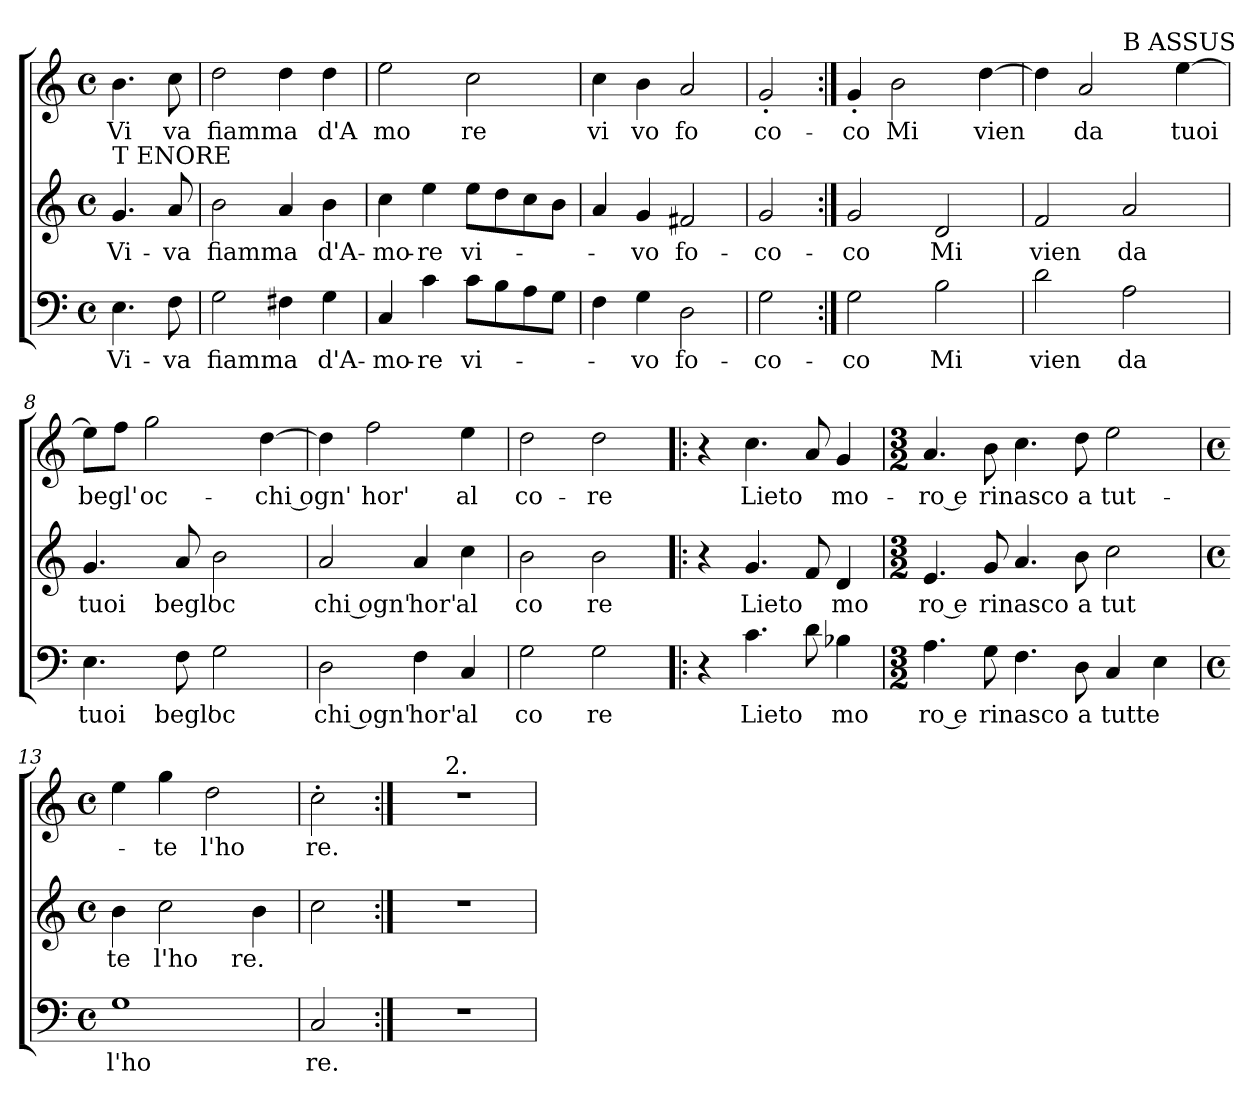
**kern	**text	**kern	**text	**kern	**text
*part3	*part3	*part2	*part2	*part1	*part1
*staff3	*staff3	*staff2	*staff2	*staff1	*staff1
*clefF4	*	*clefG2	*	*clefG2	*
*k[]	*	*k[]	*	*k[]	*
*C:	*	*C:	*	*C:	*
*M4/4	*	*M4/4	*	*M4/4	*
*met(c)	*	*met(c)	*	*met(c)	*
=1	=1	=1	=1	=1	=1
!	!	!LO:TX:a:t=T ENORE	!	!	!
!	!LO:LY:b	!	!LO:LY:b	!	!LO:LY:b
4.E\	Vi-	4.g/	Vi-	4.b\	Vi
!	!LO:LY:b	!	!LO:LY:b	!	!LO:LY:b
8F\	-va	8a/	-va	8cc\	va
=2	=2	=2	=2	=2	=2
!	!LO:LY:b	!	!LO:LY:b	!	!LO:LY:b
2G\	fiamma	2b\	fiamma	2dd\	fiamma
4F#X\	.	4a/	.	4dd\	.
!	!LO:LY:b	!	!LO:LY:b	!	!LO:LY:b
4G\	d'A-	4b\	d'A-	4dd\	d'A
=3	=3	=3	=3	=3	=3
!	!LO:LY:b	!	!LO:LY:b	!	!LO:LY:b
4C/	-mo-	4cc\	-mo-	2ee\	mo
!	!LO:LY:b	!	!LO:LY:b	!	!
4c\	-re	4ee\	-re	.	.
!	!LO:LY:b	!	!LO:LY:b	!	!LO:LY:b
8c\L	vi-	8ee\L	vi-	2cc\	re
8B\	.	8dd\	.	.	.
8A\	.	8cc\	.	.	.
8G\J	.	8b\J	.	.	.
=4	=4	=4	=4	=4	=4
!	!	!	!	!	!LO:LY:b
4F\	.	4a/	.	4cc\	vi
!	!LO:LY:b	!	!LO:LY:b	!	!LO:LY:b
4G\	-vo	4g/	-vo	4b\	vo
!	!LO:LY:b	!	!LO:LY:b	!	!LO:LY:b
2D\	fo-	2f#X/	fo-	2a/	fo
=5	=5	=5	=5	=5	=5
!	!LO:LY:b	!	!LO:LY:b	!	!LO:LY:b
2G\	-co-	2g/	-co-	2g'</	co-
=6:|!	=6:|!	=6:|!	=6:|!	=6:|!	=6:|!
!	!LO:LY:b	!	!LO:LY:b	!	!LO:LY:b
2G\	-co	2g/	-co	4g'</	-co
!	!	!	!	!	!LO:LY:b
.	.	.	.	2b\	Mi
!	!LO:LY:b	!	!LO:LY:b	!	!
2B\	Mi	2d/	Mi	.	.
!	!	!	!	!	!LO:LY:b
.	.	.	.	[<4dd\	vien
!!LO:LB:g=z
=7	=7	=7	=7	=7	=7
!	!LO:LY:b	!	!LO:LY:b	!	!
*	*	*	*	*^	*
2d\	vien	2f/	vien	4dd\]	2ryy	.
!	!	!	!	!	!	!LO:LY:b
.	.	.	.	2a/	.	da
!	!	!	!	!	!LO:TX:a:t=B ASSUS	!
!	!LO:LY:b	!	!LO:LY:b	!	!	!
2A\	da	2a/	da	.	2ryy	.
!	!	!	!	!	!	!LO:LY:b
.	.	.	.	[>4ee\	.	tuoi
=8	=8	=8	=8	=8	=8	=8
!	!LO:LY:b	!	!LO:LY:b	!	!	!LO:LY:b
*	*	*	*	*v	*v	*
4.E\	tuoi	4.g/	tuoi	8ee\L]	begl'
.	.	.	.	8ff\J	.
!	!	!	!	!	!LO:LY:b
.	.	.	.	2gg\	oc-
!	!LO:LY:b	!	!LO:LY:b	!	!
8F\	begl'	8a/	begl'	.	.
!	!LO:LY:b	!	!LO:LY:b	!	!
2G\	oc	2b\	oc	.	.
!	!	!	!	!	!LO:LY:b
.	.	.	.	[>4dd\	-chi ogn'
=9	=9	=9	=9	=9	=9
!	!LO:LY:b:rj	!	!LO:LY:b:rj	!	!
2D\	chi ogn'	2a/	chi ogn'	4dd\]	.
!	!	!	!	!	!LO:LY:b
.	.	.	.	2ff\	hor'
!	!LO:LY:b	!	!LO:LY:b	!	!
4F\	hor'	4a/	hor'	.	.
!	!LO:LY:b	!	!LO:LY:b	!	!LO:LY:b
4C/	al	4cc\	al	4ee\	al
=10	=10	=10	=10	=10	=10
!	!LO:LY:b	!	!LO:LY:b	!	!LO:LY:b
2G\	co	2b\	co	2dd\	co-
!	!LO:LY:b	!	!LO:LY:b	!	!LO:LY:b
2G\	re	2b\	re	2dd\	-re
=11!|:	=11!|:	=11!|:	=11!|:	=11!|:	=11!|:
4r	.	4r	.	4r	.
!	!LO:LY:b	!	!LO:LY:b	!	!LO:LY:b
4.c\	Lieto	4.g/	Lieto	4.cc\	Lieto
8d\	.	8f/	.	8a/	.
!	!LO:LY:b	!	!LO:LY:b	!	!LO:LY:b
4B-X\	mo	4d/	mo	4g/	mo-
=12	=12	=12	=12	=12	=12
*M3/2	*	*M3/2	*	*M3/2	*
!	!LO:LY:b:rj	!	!LO:LY:b:rj	!	!LO:LY:b:rj
4.A\	ro e	4.e/	ro e	4.a/	-ro e
!	!LO:LY:b	!	!LO:LY:b	!	!LO:LY:b
8G\	rinasco	8g/	rinasco	8b\	rinasco
4.F\	.	4.a/	.	4.cc\	.
!	!LO:LY:b	!	!LO:LY:b	!	!LO:LY:b
8D\	a	8b\	a	8dd\	a
!	!LO:LY:b	!	!LO:LY:b	!	!LO:LY:b
4C/	tutte	2cc\	tut	2ee\	tut-
4E\	.	.	.	.	.
!!LO:LB:g=z
=13	=13	=13	=13	=13	=13
*M4/4	*	*M4/4	*	*M4/4	*
*met(c)	*	*met(c)	*	*met(c)	*
!	!LO:LY:b	!	!LO:LY:b	!	!
1G	l'ho	4b\	te	4ee\	.
!	!	!	!LO:LY:b	!	!LO:LY:b
.	.	2cc\	l'ho	4gg\	-te
!	!	!	!	!	!LO:LY:b
.	.	.	.	2dd\	l'ho
!	!	!	!LO:LY:b	!	!
.	.	4b\	re.	.	.
=14	=14	=14	=14	=14	=14
!	!LO:LY:b	!	!	!	!LO:LY:b
2C/	re.	2cc\	.	2cc'>\	re.
=15:|!	=15:|!	=15:|!	=15:|!	=15:|!	=15:|!
*	*	*	*	*^	*
1r	.	1r	.	1r	4ryy	.
!	!	!	!	!	!LO:TX:a:t=2.	!
.	.	.	.	.	2.ryy	.
*	*	*	*	*v	*v	*
=	=	=	=	=	=
*-	*-	*-	*-	*-	*-
